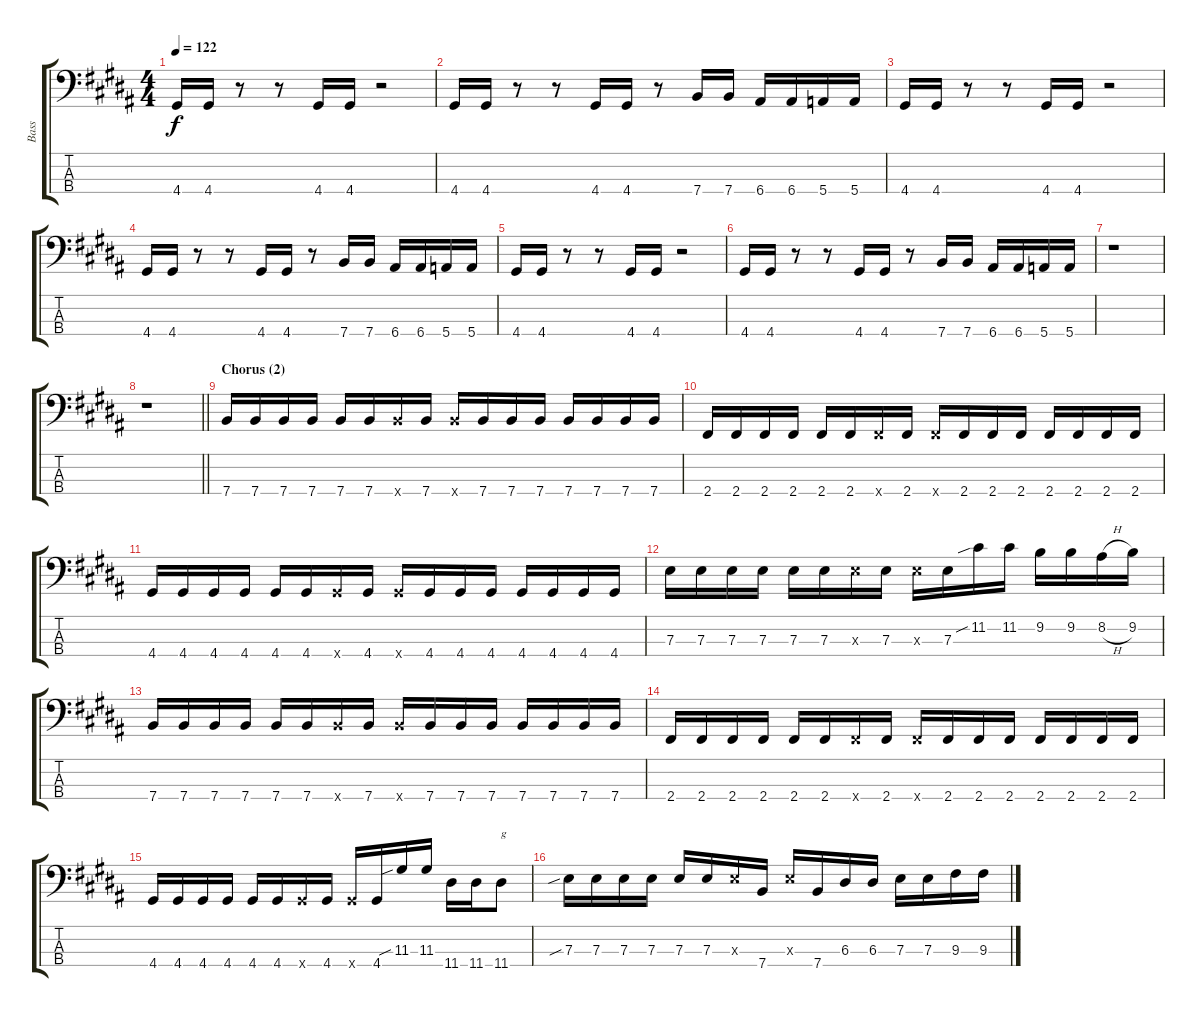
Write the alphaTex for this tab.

\track ("Bass" "Bass") {instrument electricbasspick}
\staff {score tabs}
\tuning (G2 D2 A1 E1) {hide}
\ts (4 4)
\tempo 122
\clef f4
\ks g#minor
4.4.16{dy f} 4.4.16 r.8 r.8 4.4.16 4.4.16 r.2 |
4.4.16 4.4.16 r.8 r.8 4.4.16 4.4.16 r.8 7.4.16 7.4.16 6.4.16 6.4.16 5.4.16 5.4.16 |
4.4.16 4.4.16 r.8 r.8 4.4.16 4.4.16 r.2 |
4.4.16 4.4.16 r.8 r.8 4.4.16 4.4.16 r.8 7.4.16 7.4.16 6.4.16 6.4.16 5.4.16 5.4.16 |
4.4.16 4.4.16 r.8 r.8 4.4.16 4.4.16 r.2 |
4.4.16 4.4.16 r.8 r.8 4.4.16 4.4.16 r.8 7.4.16 7.4.16 6.4.16 6.4.16 5.4.16 5.4.16 |
r.1 |
\barLineRight lightlight
r.1 |
\section ("" "Chorus (2)")
7.4.16 7.4.16 7.4.16 7.4.16 7.4.16 7.4.16 7.4{x}.16 7.4.16 7.4{x}.16 7.4.16 7.4.16 7.4.16 7.4.16 7.4.16 7.4.16 7.4.16 |
2.4.16 2.4.16 2.4.16 2.4.16 2.4.16 2.4.16 2.4{x}.16 2.4.16 2.4{x}.16 2.4.16 2.4.16 2.4.16 2.4.16 2.4.16 2.4.16 2.4.16 |
4.4.16 4.4.16 4.4.16 4.4.16 4.4.16 4.4.16 4.4{x}.16 4.4.16 4.4{x}.16 4.4.16 4.4.16 4.4.16 4.4.16 4.4.16 4.4.16 4.4.16 |
7.3.16 7.3.16 7.3.16 7.3.16 7.3.16 7.3.16 7.3{x}.16 7.3.16 7.3{x}.16 7.3.16 11.2{sib}.16 11.2.16 9.2.16 9.2.16 8.2{h}.16 9.2.16 |
7.4.16 7.4.16 7.4.16 7.4.16 7.4.16 7.4.16 7.4{x}.16 7.4.16 7.4{x}.16 7.4.16 7.4.16 7.4.16 7.4.16 7.4.16 7.4.16 7.4.16 |
2.4.16 2.4.16 2.4.16 2.4.16 2.4.16 2.4.16 2.4{x}.16 2.4.16 2.4{x}.16 2.4.16 2.4.16 2.4.16 2.4.16 2.4.16 2.4.16 2.4.16 |
4.4.16 4.4.16 4.4.16 4.4.16 4.4.16 4.4.16 4.4{x}.16 4.4.16 4.4{x}.16 4.4.16 11.3{sib}.16 11.3.16 11.4.16 11.4.16 11.4.8{txt "g"} |
7.3{sib}.16 7.3.16 7.3.16 7.3.16 7.3.16 7.3.16 7.3{x}.16 7.4.16 7.3{x}.16 7.4.16 6.3.16 6.3.16 7.3.16 7.3.16 9.3.16 9.3.16
